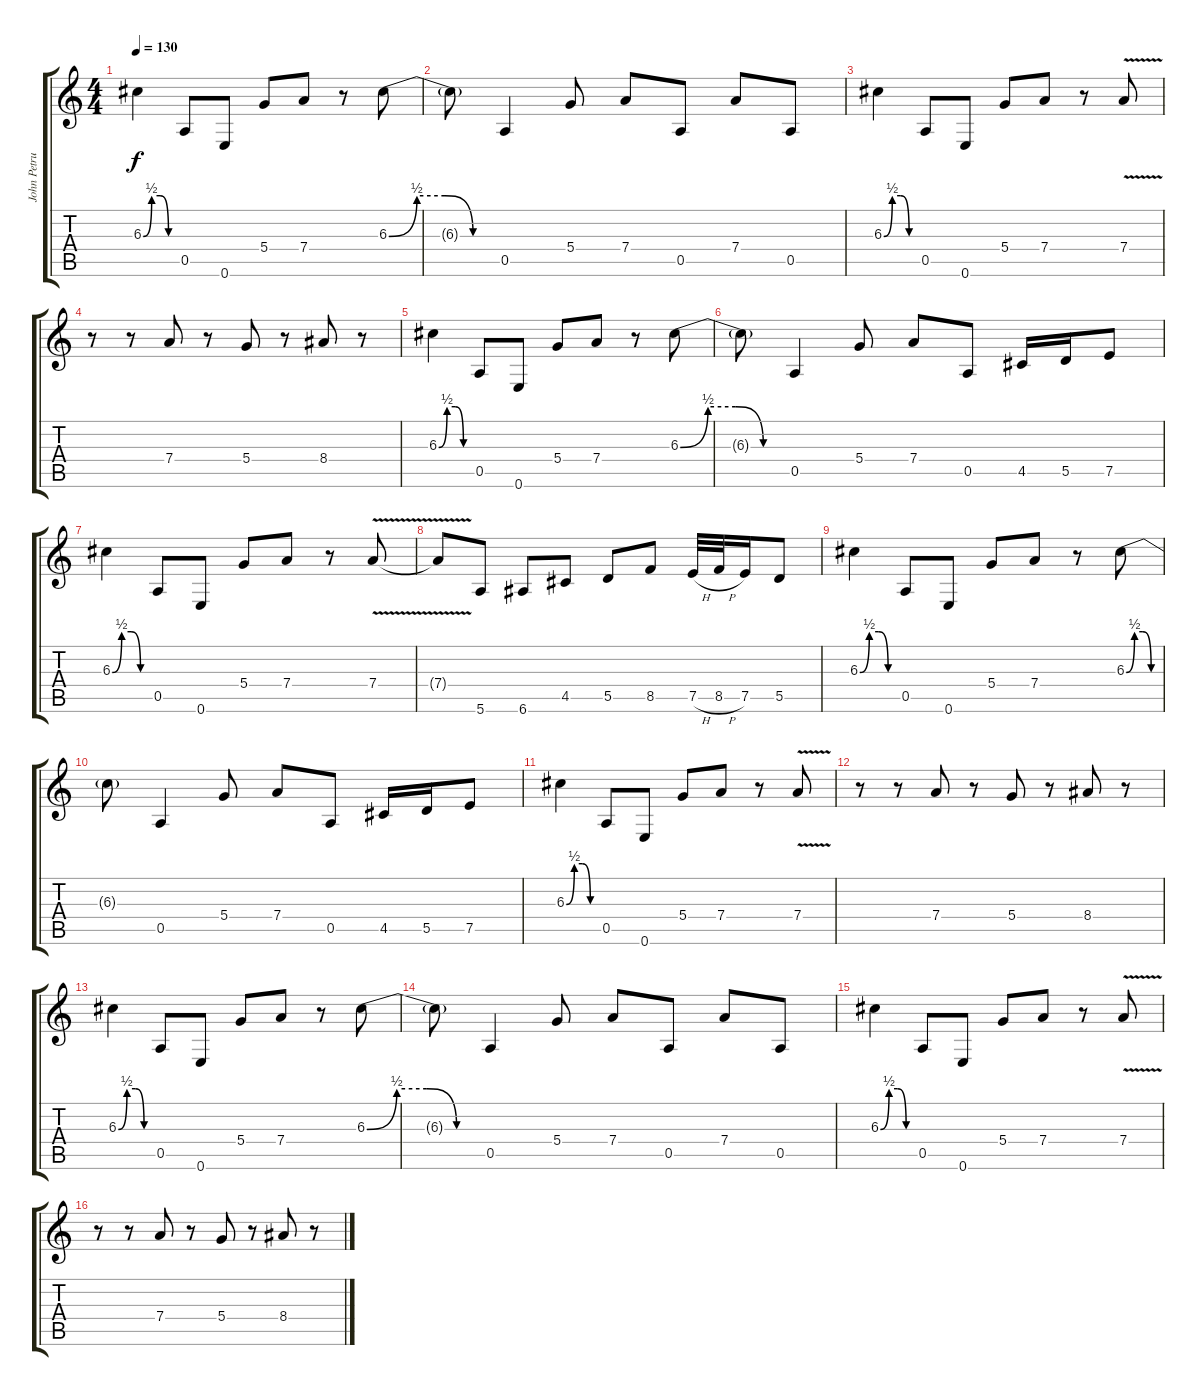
\track ("John Petrucci" "John Petru") {instrument distortionguitar}
\staff {score tabs}
\tuning (E4 B3 G3 D3 A2 E2) {hide}
\ts (4 4)
\tempo 130
\clef g2
\ks c
6.3{be (custom 0 0 15 2 30 2 45 0 60 0)}.4{dy f} 0.5.8 0.6.8 5.4.8 7.4.8 r.8 6.3{be (custom 0 0 15 2 30 2 45 0 60 0)}.8 |
6.3{t}.8 0.5.4 5.4.8 7.4.8 0.5.8 7.4.8 0.5.8 |
6.3{be (custom 0 0 15 2 30 2 45 0 60 0)}.4 0.5.8 0.6.8 5.4.8 7.4.8 r.8 7.4{v}.8 |
r.8 r.8 7.4.8 r.8 5.4.8 r.8 8.4.8 r.8 |
6.3{be (custom 0 0 15 2 30 2 45 0 60 0)}.4 0.5.8 0.6.8 5.4.8 7.4.8 r.8 6.3{be (custom 0 0 15 2 30 2 45 0 60 0)}.8 |
6.3{t}.8 0.5.4 5.4.8 7.4.8 0.5.8 4.5.16 5.5.16 7.5.8 |
6.3{be (custom 0 0 15 2 30 2 45 0 60 0)}.4 0.5.8 0.6.8 5.4.8 7.4.8 r.8 7.4{v}.8 |
7.4{t}.8 5.6.8 6.6.8 4.5.8 5.5.8 8.5.8 7.5{h}.32 8.5{h}.32 7.5.16 5.5.8 |
6.3{be (custom 0 0 15 2 30 2 45 0 60 0)}.4 0.5.8 0.6.8 5.4.8 7.4.8 r.8 6.3{be (custom 0 0 15 2 30 2 45 0 60 0)}.8 |
6.3{t}.8 0.5.4 5.4.8 7.4.8 0.5.8 4.5.16 5.5.16 7.5.8 |
6.3{be (custom 0 0 15 2 30 2 45 0 60 0)}.4 0.5.8 0.6.8 5.4.8 7.4.8 r.8 7.4{v}.8 |
r.8 r.8 7.4.8 r.8 5.4.8 r.8 8.4.8 r.8 |
6.3{be (custom 0 0 15 2 30 2 45 0 60 0)}.4 0.5.8 0.6.8 5.4.8 7.4.8 r.8 6.3{be (custom 0 0 15 2 30 2 45 0 60 0)}.8 |
6.3{t}.8 0.5.4 5.4.8 7.4.8 0.5.8 7.4.8 0.5.8 |
6.3{be (custom 0 0 15 2 30 2 45 0 60 0)}.4 0.5.8 0.6.8 5.4.8 7.4.8 r.8 7.4{v}.8 |
r.8 r.8 7.4.8 r.8 5.4.8 r.8 8.4.8 r.8
